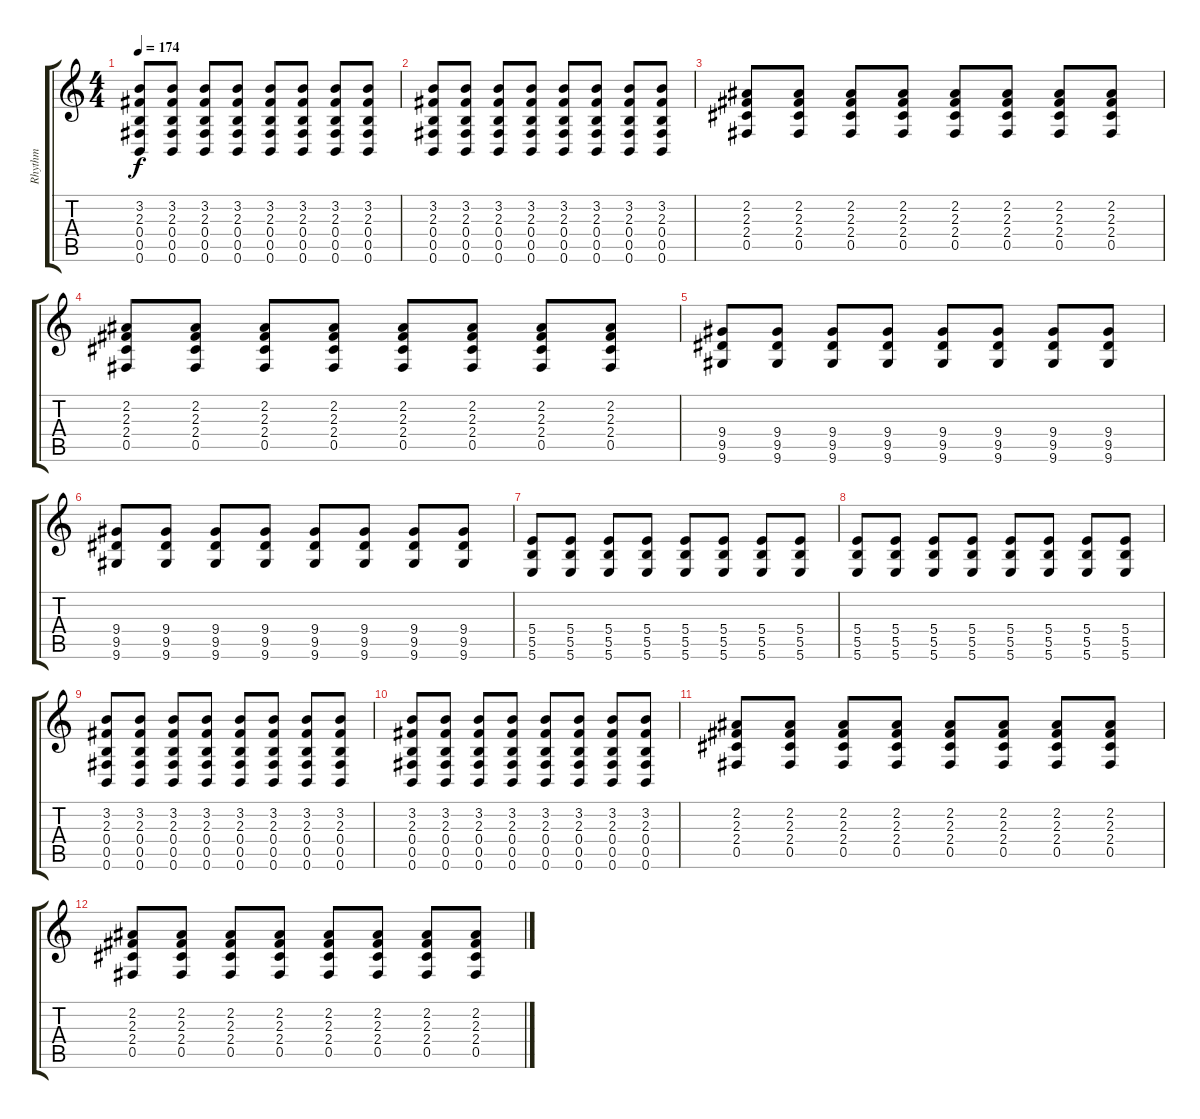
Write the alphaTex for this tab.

\track ("Rhythm" "Rhythm") {instrument distortionguitar}
\staff {score tabs}
\tuning (Db4 Ab3 E3 B2 Gb2 B1) {hide}
\ts (4 4)
\tempo 174
\clef g2
\ks c
(3.2 2.3 0.4 0.5 0.6).8{dy f} (3.2 2.3 0.4 0.5 0.6).8 (3.2 2.3 0.4 0.5 0.6).8 (3.2 2.3 0.4 0.5 0.6).8 (3.2 2.3 0.4 0.5 0.6).8 (3.2 2.3 0.4 0.5 0.6).8 (3.2 2.3 0.4 0.5 0.6).8 (3.2 2.3 0.4 0.5 0.6).8 |
(3.2 2.3 0.4 0.5 0.6).8 (3.2 2.3 0.4 0.5 0.6).8 (3.2 2.3 0.4 0.5 0.6).8 (3.2 2.3 0.4 0.5 0.6).8 (3.2 2.3 0.4 0.5 0.6).8 (3.2 2.3 0.4 0.5 0.6).8 (3.2 2.3 0.4 0.5 0.6).8 (3.2 2.3 0.4 0.5 0.6).8 |
(2.2 2.3 2.4 0.5).8 (2.2 2.3 2.4 0.5).8 (2.2 2.3 2.4 0.5).8 (2.2 2.3 2.4 0.5).8 (2.2 2.3 2.4 0.5).8 (2.2 2.3 2.4 0.5).8 (2.2 2.3 2.4 0.5).8 (2.2 2.3 2.4 0.5).8 |
(2.2 2.3 2.4 0.5).8 (2.2 2.3 2.4 0.5).8 (2.2 2.3 2.4 0.5).8 (2.2 2.3 2.4 0.5).8 (2.2 2.3 2.4 0.5).8 (2.2 2.3 2.4 0.5).8 (2.2 2.3 2.4 0.5).8 (2.2 2.3 2.4 0.5).8 |
(9.4 9.5 9.6).8 (9.4 9.5 9.6).8 (9.4 9.5 9.6).8 (9.4 9.5 9.6).8 (9.4 9.5 9.6).8 (9.4 9.5 9.6).8 (9.4 9.5 9.6).8 (9.4 9.5 9.6).8 |
(9.4 9.5 9.6).8 (9.4 9.5 9.6).8 (9.4 9.5 9.6).8 (9.4 9.5 9.6).8 (9.4 9.5 9.6).8 (9.4 9.5 9.6).8 (9.4 9.5 9.6).8 (9.4 9.5 9.6).8 |
(5.4 5.5 5.6).8 (5.4 5.5 5.6).8 (5.4 5.5 5.6).8 (5.4 5.5 5.6).8 (5.4 5.5 5.6).8 (5.4 5.5 5.6).8 (5.4 5.5 5.6).8 (5.4 5.5 5.6).8 |
(5.4 5.5 5.6).8 (5.4 5.5 5.6).8 (5.4 5.5 5.6).8 (5.4 5.5 5.6).8 (5.4 5.5 5.6).8 (5.4 5.5 5.6).8 (5.4 5.5 5.6).8 (5.4 5.5 5.6).8 |
(3.2 2.3 0.4 0.5 0.6).8 (3.2 2.3 0.4 0.5 0.6).8 (3.2 2.3 0.4 0.5 0.6).8 (3.2 2.3 0.4 0.5 0.6).8 (3.2 2.3 0.4 0.5 0.6).8 (3.2 2.3 0.4 0.5 0.6).8 (3.2 2.3 0.4 0.5 0.6).8 (3.2 2.3 0.4 0.5 0.6).8 |
(3.2 2.3 0.4 0.5 0.6).8 (3.2 2.3 0.4 0.5 0.6).8 (3.2 2.3 0.4 0.5 0.6).8 (3.2 2.3 0.4 0.5 0.6).8 (3.2 2.3 0.4 0.5 0.6).8 (3.2 2.3 0.4 0.5 0.6).8 (3.2 2.3 0.4 0.5 0.6).8 (3.2 2.3 0.4 0.5 0.6).8 |
(2.2 2.3 2.4 0.5).8 (2.2 2.3 2.4 0.5).8 (2.2 2.3 2.4 0.5).8 (2.2 2.3 2.4 0.5).8 (2.2 2.3 2.4 0.5).8 (2.2 2.3 2.4 0.5).8 (2.2 2.3 2.4 0.5).8 (2.2 2.3 2.4 0.5).8 |
(2.2 2.3 2.4 0.5).8 (2.2 2.3 2.4 0.5).8 (2.2 2.3 2.4 0.5).8 (2.2 2.3 2.4 0.5).8 (2.2 2.3 2.4 0.5).8 (2.2 2.3 2.4 0.5).8 (2.2 2.3 2.4 0.5).8 (2.2 2.3 2.4 0.5).8
